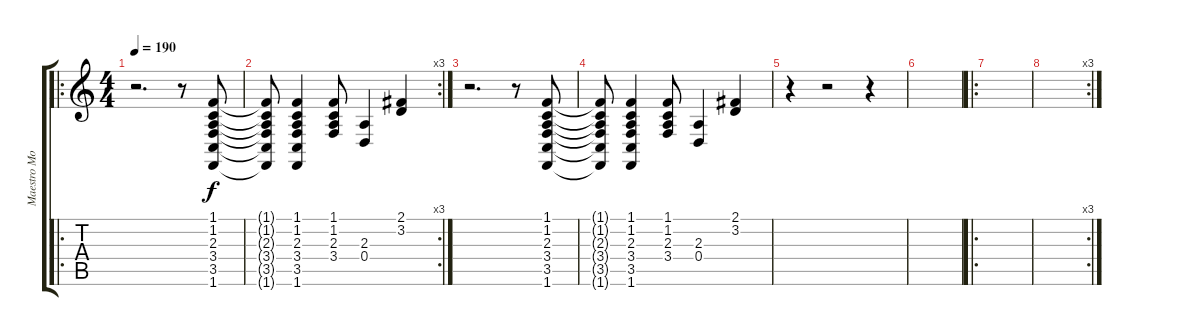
\track ("Maestro Moriles - Teclado" "Maestro Mo") {instrument honkytonkpiano}
\staff {score tabs}
\tuning (E4 B3 G3 D3 A2 E2) {hide}
\ro
\ts (4 4)
\tempo 190
\clef g2
\ks c
r.2{d dy f} r.8 (1.1 1.2 2.3 3.4 3.5 1.6).8 |
\rc 3
(1.1{t} 1.2{t} 2.3{t} 3.4{t} 3.5{t} 1.6{t}).8 (1.1 1.2 2.3 3.4 3.5 1.6).4 (1.1 1.2 2.3 3.4).8 (2.3 0.4).4 (2.1 3.2).4 |
r.2{d} r.8 (1.1 1.2 2.3 3.4 3.5 1.6).8 |
(1.1{t} 1.2{t} 2.3{t} 3.4{t} 3.5{t} 1.6{t}).8 (1.1 1.2 2.3 3.4 3.5 1.6).4 (1.1 1.2 2.3 3.4).8 (2.3 0.4).4 (2.1 3.2).4 |
r.4 r.2 r.4 |
|
\ro
|
\rc 3
